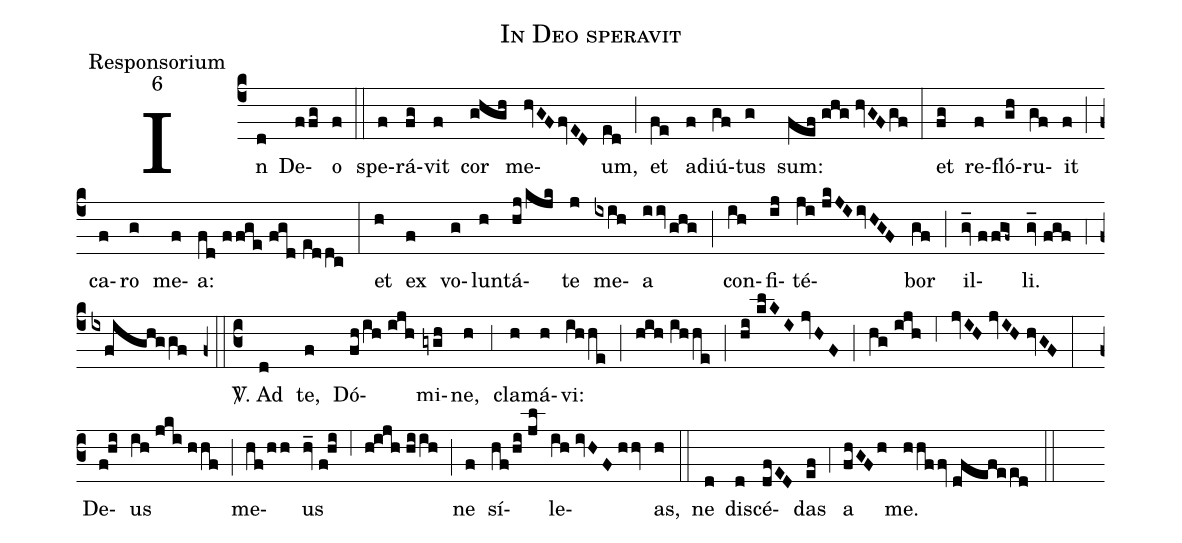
name:In Deo speravit;
office-part:Responsorium;
mode:6;
%%
(c4) In(d) De(ffg)o(f) (::)
spe(f)rá(fg)vit(f) cor(ghgh) me(hvGF/fvED)um,(ed) (;) et(fe) ad(f)iú(gf)tus(g) sum:(fef//ghg//hvGF/gf) (:)
et(fg) re(f)fló(gh)ru(gf)it(f) (;) ca(f)ro(g) me(f)a:(fd//ffge//fgd//eddc) (:)
et(h) ex(f) vo(g)lun(h)tá(hj/kjk)te(j) me(ixih)a(iiv/ghg) (;) con(ih)fi(ij)té(ji//jkJI/ivHGF)bor(gf) (;) il(gv_//ffgf~)li.(gv_//fgf) (,4) (ixfighggf)
(z0::c3) <sp>V/</sp>. Ad(d) te,(f) Dó(fh/ih//ijh)mi(gygh)ne,(h) (,3) cla(h)má(h)vi:(ihhe) (;) (hih//ihhe) (;) (hi//klKI//jvHF) (;) (hg//ijh) (,6) (jvIH//jvIH//hvGF) (:)
De(f!hi)us(ih//jki//hhf) (;) me(hf/hh)us(hv_//f!hi) (,6) (h!ijh//hiih) (;) ne(f) sí(hf/hi//jl)le(ih//ivHF//hhv)as,(h) (::)
ne(d) di(d)scé(dfED)das(ef) (,4) a(fhGFh) me.(hhffv//dfefeed) (::)
